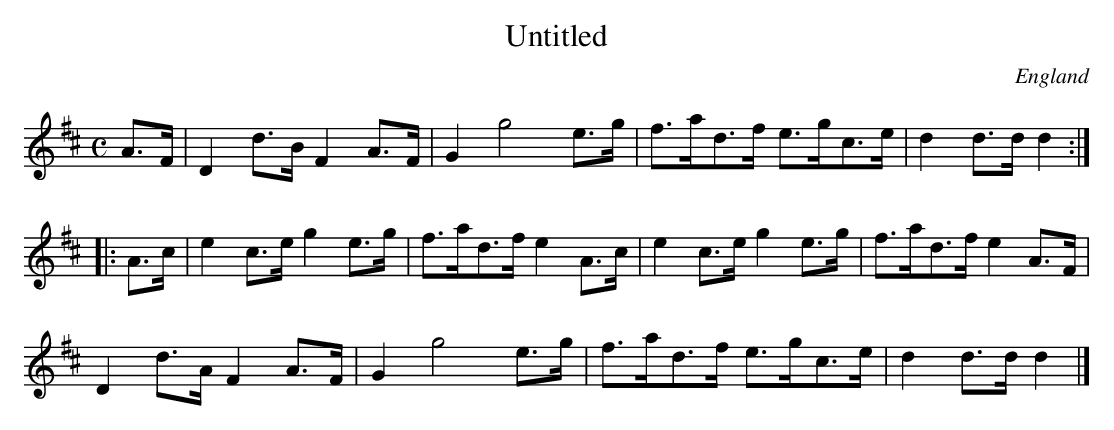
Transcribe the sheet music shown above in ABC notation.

X:1
T:Untitled
L:1/8
M:C
O:England
K:D
A>F | \
D2d>B F2A>F | G2g4 e>g | f>ad>f e>gc>e | d2d>d d2 ::
A>c | \
e2c>e g2e>g | f>ad>f e2A>c | e2c>e g2e>g | f>ad>f e2A>F |
D2d>A F2A>F | G2 g4 e>g | f>ad>f e>gc>e | d2d>d d2 |]
